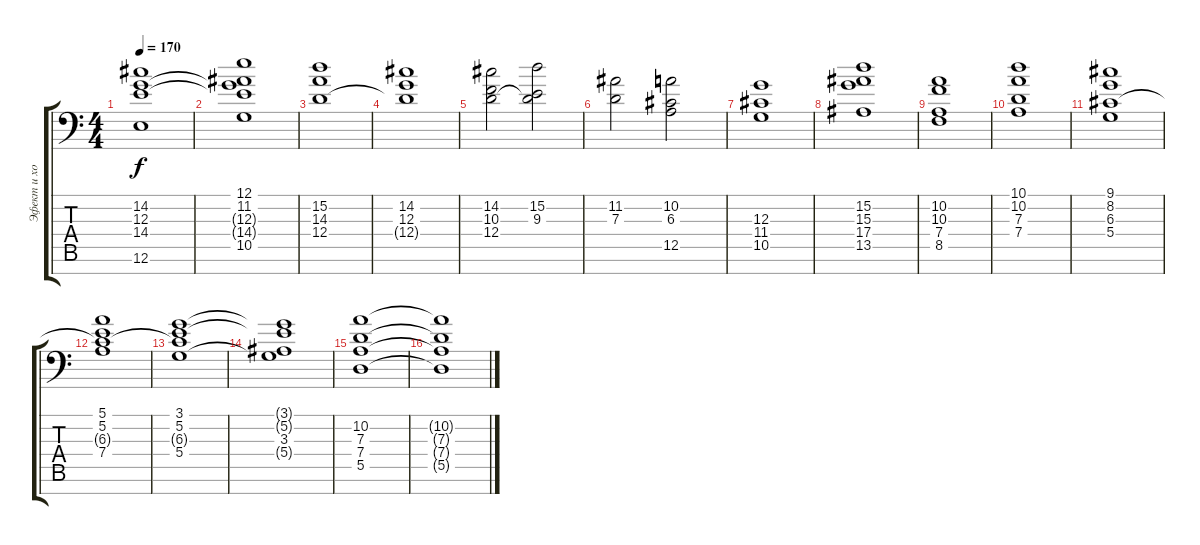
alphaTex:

\track ("Эфект и хор" "Эфект и хо") {instrument choiraahs}
\staff {score tabs}
\tuning (E4 B3 G3 D3 A2 E2 C-1) {hide}
\ts (4 4)
\tempo 170
\clef f4
\ks c
(14.2 12.3 14.4 12.6).1{dy f} |
(12.1 11.2 12.3{t} 14.4{t} 10.5).1 |
(15.2 14.3 12.4).1 |
(14.2 12.3 12.4{t}).1 |
(14.2 10.3 12.4).2 (15.2 9.3 12.4{t}).2 |
(11.2 7.3).2 (10.2 6.3 12.5).2 |
(12.3 11.4 10.5).1 |
(15.2 15.3 17.4 13.5).1 |
(10.2 10.3 7.4 8.5).1 |
(10.1 10.2 7.3 7.4).1 |
(9.1 8.2 6.3 5.4).1 |
(5.1 5.2 6.3{t} 7.4).1 |
(3.1 5.2 6.3{t} 5.4).1 |
(3.1{t} 5.2{t} 3.3 5.4{t}).1 |
(10.2 7.3 7.4 5.5).1 |
(10.2{t} 7.3{t} 7.4{t} 5.5{t}).1
